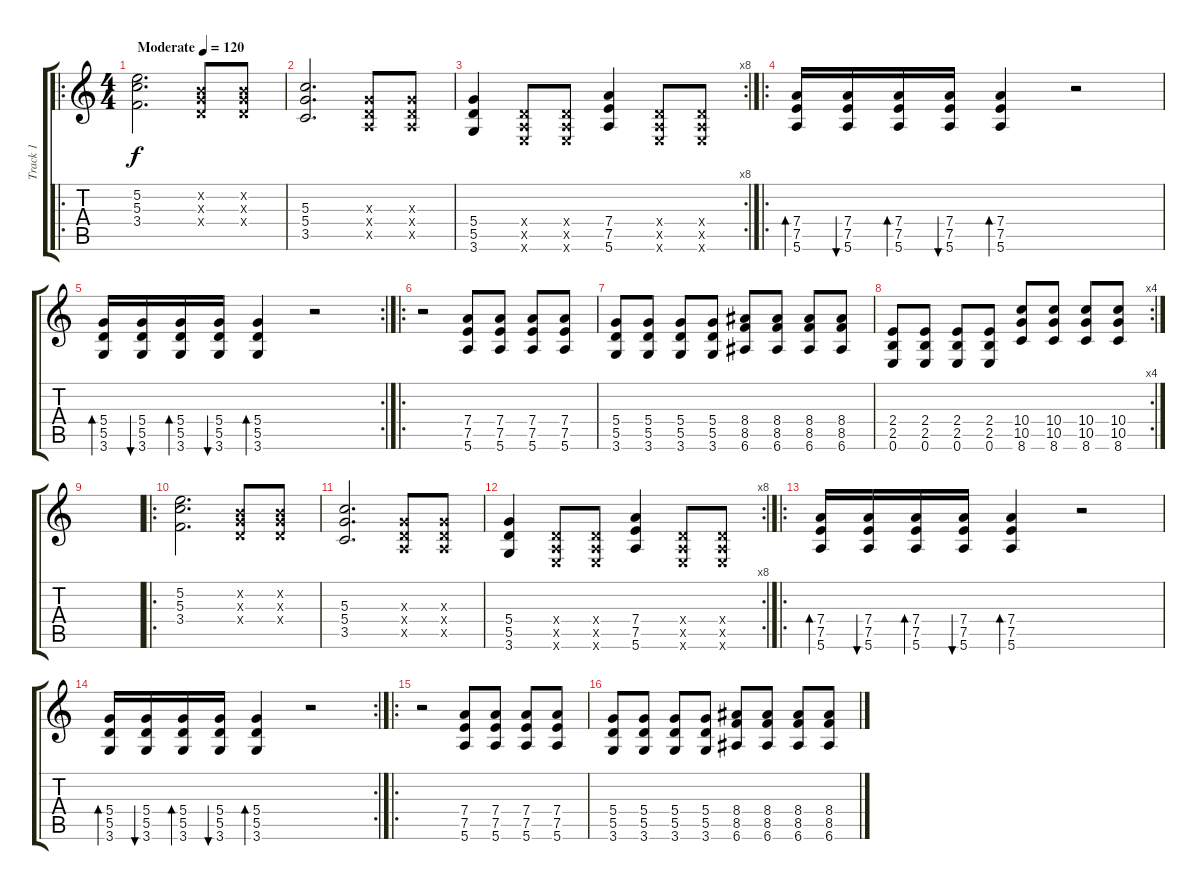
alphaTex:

\track ("Track 1" "Track 1") {instrument overdrivenguitar}
\staff {score tabs}
\tuning (E4 B3 G3 D3 A2 E2) {hide}
\ro
\ts (4 4)
\tempo (120 "Moderate")
\clef g2
\ks c
(5.2 5.3 3.4).2{d dy f instrument overdrivenguitar} (0.2{x} 0.3{x} 0.4{x}).8 (0.2{x} 0.3{x} 0.4{x}).8 |
(5.3 5.4 3.5).2{d} (0.3{x} 0.4{x} 0.5{x}).8 (0.3{x} 0.4{x} 0.5{x}).8 |
\rc 8
(5.4 5.5 3.6).4 (0.4{x} 0.5{x} 0.6{x}).8 (0.4{x} 0.5{x} 0.6{x}).8 (7.4 7.5 5.6).4 (0.4{x} 0.5{x} 0.6{x}).8 (0.4{x} 0.5{x} 0.6{x}).8 |
\ro
(7.4 7.5 5.6).16{bd 60} (7.4 7.5 5.6).16{bu 60} (7.4 7.5 5.6).16{bd 60} (7.4 7.5 5.6).16{bu 60} (7.4 7.5 5.6).4{bd 60} r.2 |
\rc 2
(5.4 5.5 3.6).16{bd 60} (5.4 5.5 3.6).16{bu 60} (5.4 5.5 3.6).16{bd 60} (5.4 5.5 3.6).16{bu 60} (5.4 5.5 3.6).4{bd 60} r.2 |
\ro
r.2 (7.4 7.5 5.6).8 (7.4 7.5 5.6).8 (7.4 7.5 5.6).8 (7.4 7.5 5.6).8 |
(5.4 5.5 3.6).8 (5.4 5.5 3.6).8 (5.4 5.5 3.6).8 (5.4 5.5 3.6).8 (8.4 8.5 6.6).8 (8.4 8.5 6.6).8 (8.4 8.5 6.6).8 (8.4 8.5 6.6).8 |
\rc 4
(2.4 2.5 0.6).8 (2.4 2.5 0.6).8 (2.4 2.5 0.6).8 (2.4 2.5 0.6).8 (10.4 10.5 8.6).8 (10.4 10.5 8.6).8 (10.4 10.5 8.6).8 (10.4 10.5 8.6).8 |
|
\ro
(5.2 5.3 3.4).2{d} (0.2{x} 0.3{x} 0.4{x}).8 (0.2{x} 0.3{x} 0.4{x}).8 |
(5.3 5.4 3.5).2{d} (0.3{x} 0.4{x} 0.5{x}).8 (0.3{x} 0.4{x} 0.5{x}).8 |
\rc 8
(5.4 5.5 3.6).4 (0.4{x} 0.5{x} 0.6{x}).8 (0.4{x} 0.5{x} 0.6{x}).8 (7.4 7.5 5.6).4 (0.4{x} 0.5{x} 0.6{x}).8 (0.4{x} 0.5{x} 0.6{x}).8 |
\ro
(7.4 7.5 5.6).16{bd 60} (7.4 7.5 5.6).16{bu 60} (7.4 7.5 5.6).16{bd 60} (7.4 7.5 5.6).16{bu 60} (7.4 7.5 5.6).4{bd 60} r.2 |
\rc 2
(5.4 5.5 3.6).16{bd 60} (5.4 5.5 3.6).16{bu 60} (5.4 5.5 3.6).16{bd 60} (5.4 5.5 3.6).16{bu 60} (5.4 5.5 3.6).4{bd 60} r.2 |
\ro
r.2 (7.4 7.5 5.6).8 (7.4 7.5 5.6).8 (7.4 7.5 5.6).8 (7.4 7.5 5.6).8 |
(5.4 5.5 3.6).8 (5.4 5.5 3.6).8 (5.4 5.5 3.6).8 (5.4 5.5 3.6).8 (8.4 8.5 6.6).8 (8.4 8.5 6.6).8 (8.4 8.5 6.6).8 (8.4 8.5 6.6).8
